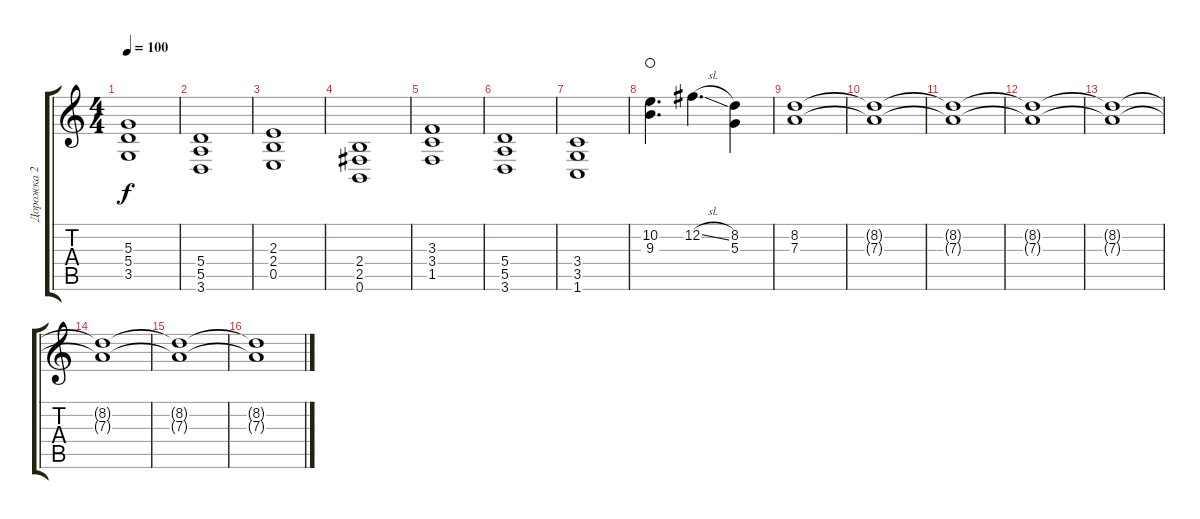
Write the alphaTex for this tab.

\track ("Дорожка 2" "Дорожка 2") {instrument overdrivenguitar}
\staff {score tabs}
\tuning (B3 Gb3 D3 A2 E2 B1) {hide}
\ts (4 4)
\tempo 100
\clef g2
\ks c
(5.3 5.4 3.5).1{dy f volume 9} |
(5.4 5.5 3.6).1 |
(2.3 2.4 0.5).1 |
(2.4 2.5 0.6).1 |
(3.3 3.4 1.5).1 |
(5.4 5.5 3.6).1 |
(3.4 3.5 1.6).1 |
(10.2 9.3).4{d waho} 12.2{sl}.4{d} (8.2 5.3).4 |
(8.2 7.3).1 |
(8.2{t} 7.3{t}).1 |
(8.2{t} 7.3{t}).1 |
(8.2{t} 7.3{t}).1 |
(8.2{t} 7.3{t}).1 |
(8.2{t} 7.3{t}).1 |
(8.2{t} 7.3{t}).1 |
(8.2{t} 7.3{t}).1
